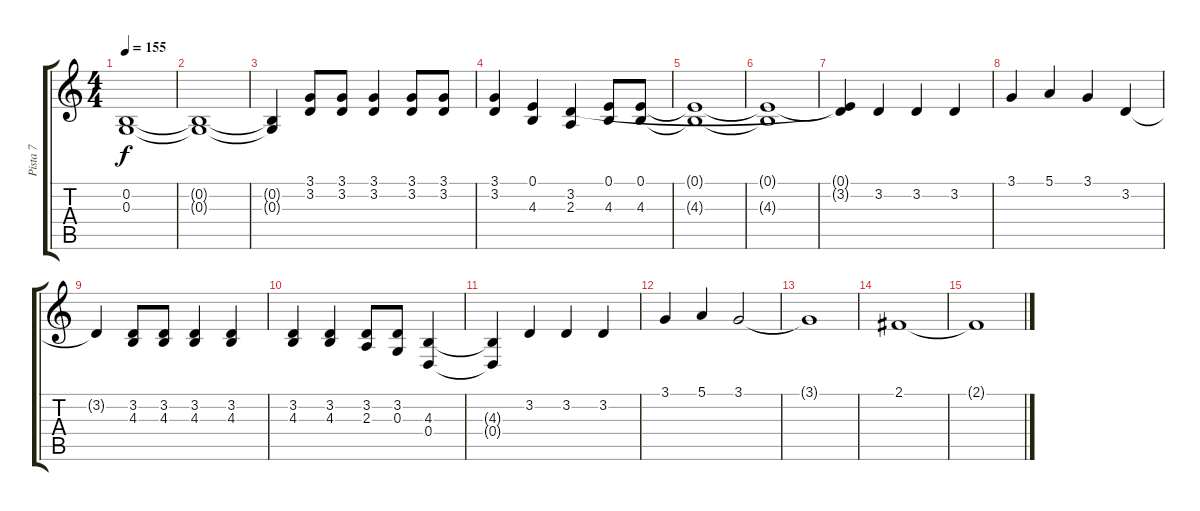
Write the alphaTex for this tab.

\track ("Pista 7" "Pista 7") {instrument electricgrandpiano}
\staff {score tabs}
\tuning (E4 B3 G3 D3 A2 E2) {hide}
\ts (4 4)
\tempo 155
\clef g2
\ks c
(0.2{t} 0.3{t}).1{dy f} |
(0.2{t} 0.3{t}).1 |
(0.2{t} 0.3{t}).4 (3.1 3.2).8 (3.1 3.2).8 (3.1 3.2).4 (3.1 3.2).8 (3.1 3.2).8 |
(3.1 3.2).4 (0.1 4.3).4 (3.2 2.3).4 (0.1 4.3).8 (0.1 4.3).8 |
(0.1{t} 4.3{t}).1 |
(0.1{t} 4.3{t}).1 |
(0.1{t} 3.2{t}).4 3.2.4 3.2.4 3.2.4 |
3.1.4 5.1.4 3.1.4 3.2.4 |
3.2{t}.4 (3.2 4.3).8 (3.2 4.3).8 (3.2 4.3).4 (3.2 4.3).4 |
(3.2 4.3).4 (3.2 4.3).4 (3.2 2.3).8 (3.2 0.3).8 (4.3 0.4).4 |
(4.3{t} 0.4{t}).4 3.2.4 3.2.4 3.2.4 |
3.1.4 5.1.4 3.1.2 |
3.1{t}.1 |
2.1.1 |
2.1{t}.1
